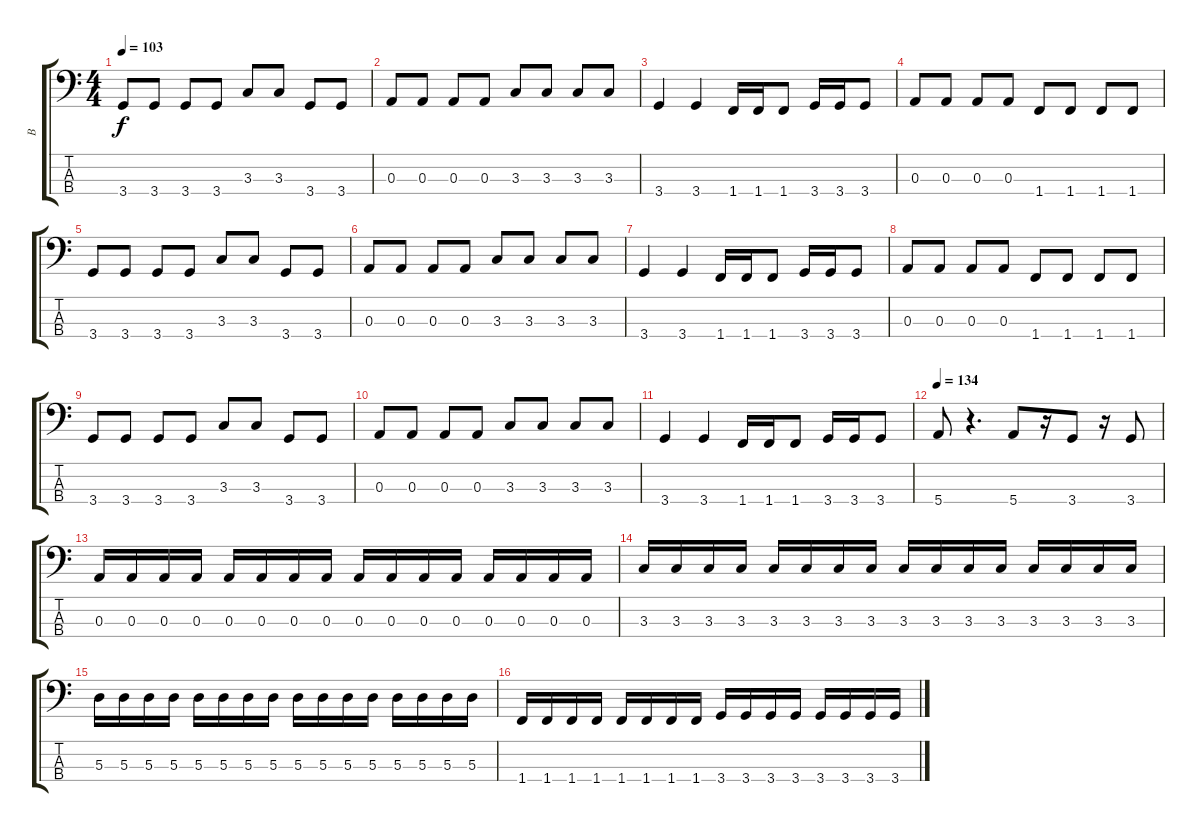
\track ("B" "B") {instrument electricbassfinger}
\staff {score tabs}
\tuning (G2 D2 A1 E1) {hide}
\ts (4 4)
\tempo 103
\clef f4
\ks c
3.4.8{dy f} 3.4.8 3.4.8 3.4.8 3.3.8 3.3.8 3.4.8 3.4.8 |
0.3.8 0.3.8 0.3.8 0.3.8 3.3.8 3.3.8 3.3.8 3.3.8 |
3.4.4 3.4.4 1.4.16 1.4.16 1.4.8 3.4.16 3.4.16 3.4.8 |
0.3.8 0.3.8 0.3.8 0.3.8 1.4.8 1.4.8 1.4.8 1.4.8 |
3.4.8 3.4.8 3.4.8 3.4.8 3.3.8 3.3.8 3.4.8 3.4.8 |
0.3.8 0.3.8 0.3.8 0.3.8 3.3.8 3.3.8 3.3.8 3.3.8 |
3.4.4 3.4.4 1.4.16 1.4.16 1.4.8 3.4.16 3.4.16 3.4.8 |
0.3.8 0.3.8 0.3.8 0.3.8 1.4.8 1.4.8 1.4.8 1.4.8 |
3.4.8 3.4.8 3.4.8 3.4.8 3.3.8 3.3.8 3.4.8 3.4.8 |
0.3.8 0.3.8 0.3.8 0.3.8 3.3.8 3.3.8 3.3.8 3.3.8 |
3.4.4 3.4.4 1.4.16 1.4.16 1.4.8 3.4.16 3.4.16 3.4.8 |
\tempo 134
5.4.8 r.4{d} 5.4.8 r.16 3.4.8 r.16 3.4.8 |
0.3.16 0.3.16 0.3.16 0.3.16 0.3.16 0.3.16 0.3.16 0.3.16 0.3.16 0.3.16 0.3.16 0.3.16 0.3.16 0.3.16 0.3.16 0.3.16 |
3.3.16 3.3.16 3.3.16 3.3.16 3.3.16 3.3.16 3.3.16 3.3.16 3.3.16 3.3.16 3.3.16 3.3.16 3.3.16 3.3.16 3.3.16 3.3.16 |
5.3.16 5.3.16 5.3.16 5.3.16 5.3.16 5.3.16 5.3.16 5.3.16 5.3.16 5.3.16 5.3.16 5.3.16 5.3.16 5.3.16 5.3.16 5.3.16 |
1.4.16 1.4.16 1.4.16 1.4.16 1.4.16 1.4.16 1.4.16 1.4.16 3.4.16 3.4.16 3.4.16 3.4.16 3.4.16 3.4.16 3.4.16 3.4.16
